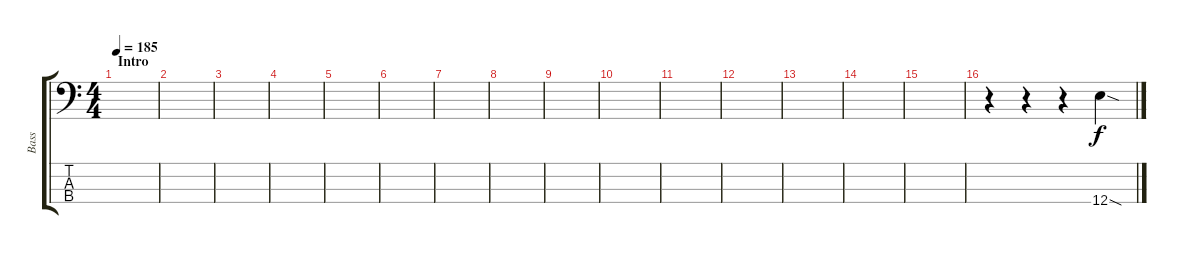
\track ("Bass" "Bass") {instrument electricbassfinger}
\staff {score tabs}
\tuning (G2 D2 A1 E1) {hide}
\ts (4 4)
\section ("" "Intro")
\tempo 185
\clef f4
\ks c
|
|
|
|
|
|
|
|
|
|
|
|
|
|
|
r.4 r.4 r.4 12.4{sod}.4
